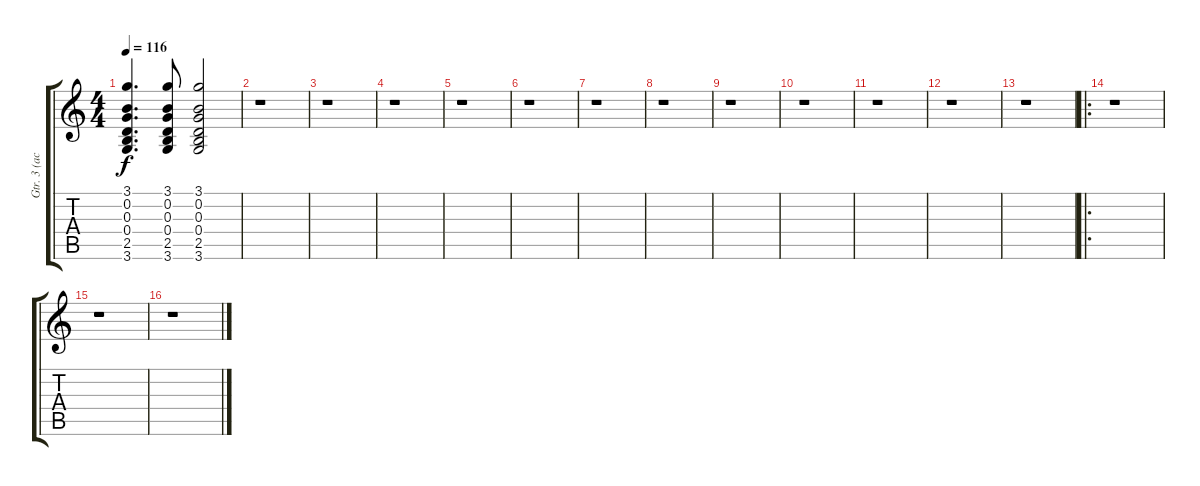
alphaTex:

\track ("Gtr. 3 (acous. steel)" "Gtr. 3 (ac") {instrument acousticguitarsteel}
\staff {score tabs}
\tuning (E4 B3 G3 D3 A2 E2) {hide}
\ts (4 4)
\tempo 116
\clef g2
\ks c
(3.1 0.2 0.3 0.4 2.5 3.6).4{d dy f} (3.1 0.2 0.3 0.4 2.5 3.6).8 (3.1 0.2 0.3 0.4 2.5 3.6).2 |
r.1 |
r.1 |
r.1 |
r.1 |
r.1 |
r.1 |
r.1 |
r.1 |
r.1 |
r.1 |
r.1 |
r.1 |
\ro
r.1 |
r.1 |
r.1
